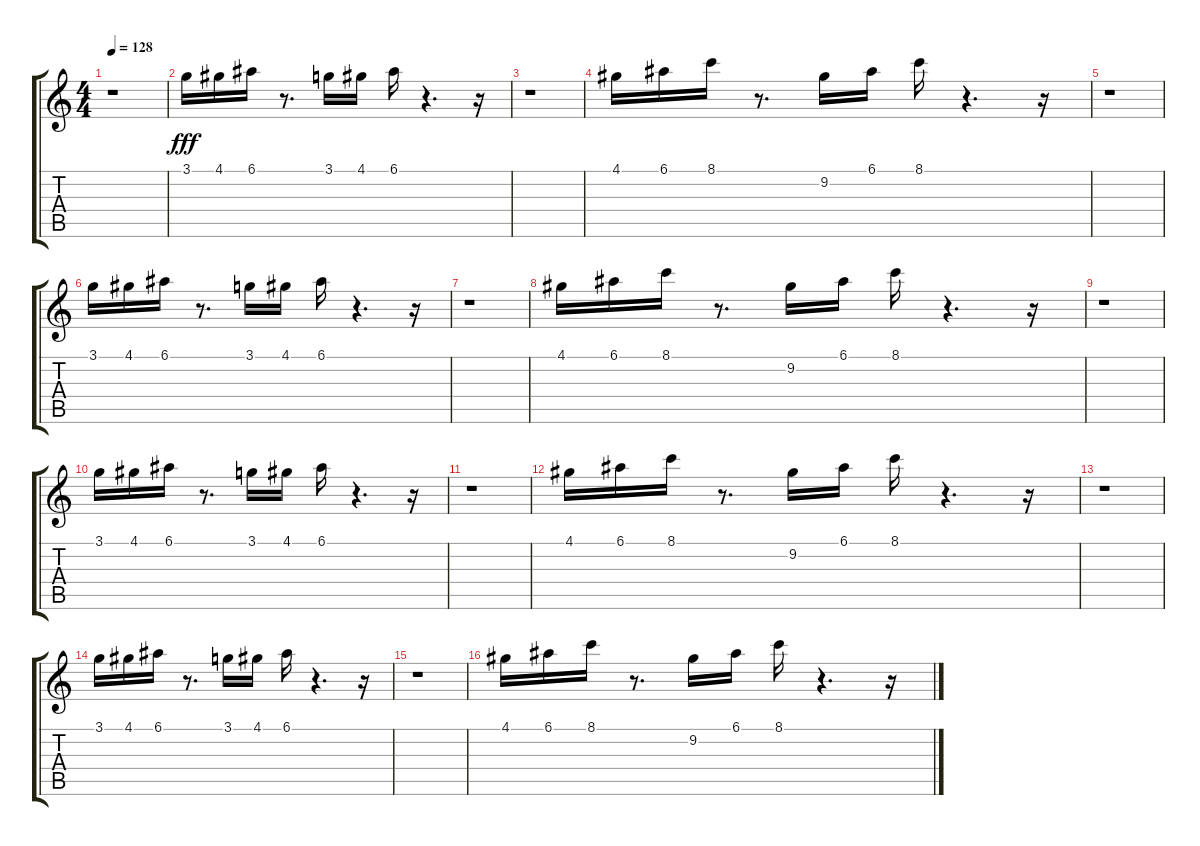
\track "" {instrument distortionguitar}
\staff {score tabs}
\tuning (E4 B3 G3 D3 A2 E2) {hide}
\ts (4 4)
\tempo 128
\clef g2
\ks c
r.1{dy fff} |
3.1.16 4.1.16 6.1.16 r.8{d} 3.1.16 4.1.16 6.1.16 r.4{d} r.16 |
r.1 |
4.1.16 6.1.16 8.1.16 r.8{d} 9.2.16 6.1.16 8.1.16 r.4{d} r.16 |
r.1 |
3.1.16 4.1.16 6.1.16 r.8{d} 3.1.16 4.1.16 6.1.16 r.4{d} r.16 |
r.1 |
4.1.16 6.1.16 8.1.16 r.8{d} 9.2.16 6.1.16 8.1.16 r.4{d} r.16 |
r.1 |
3.1.16 4.1.16 6.1.16 r.8{d} 3.1.16 4.1.16 6.1.16 r.4{d} r.16 |
r.1 |
4.1.16 6.1.16 8.1.16 r.8{d} 9.2.16 6.1.16 8.1.16 r.4{d} r.16 |
r.1 |
3.1.16 4.1.16 6.1.16 r.8{d} 3.1.16 4.1.16 6.1.16 r.4{d} r.16 |
r.1 |
4.1.16 6.1.16 8.1.16 r.8{d} 9.2.16 6.1.16 8.1.16 r.4{d} r.16
